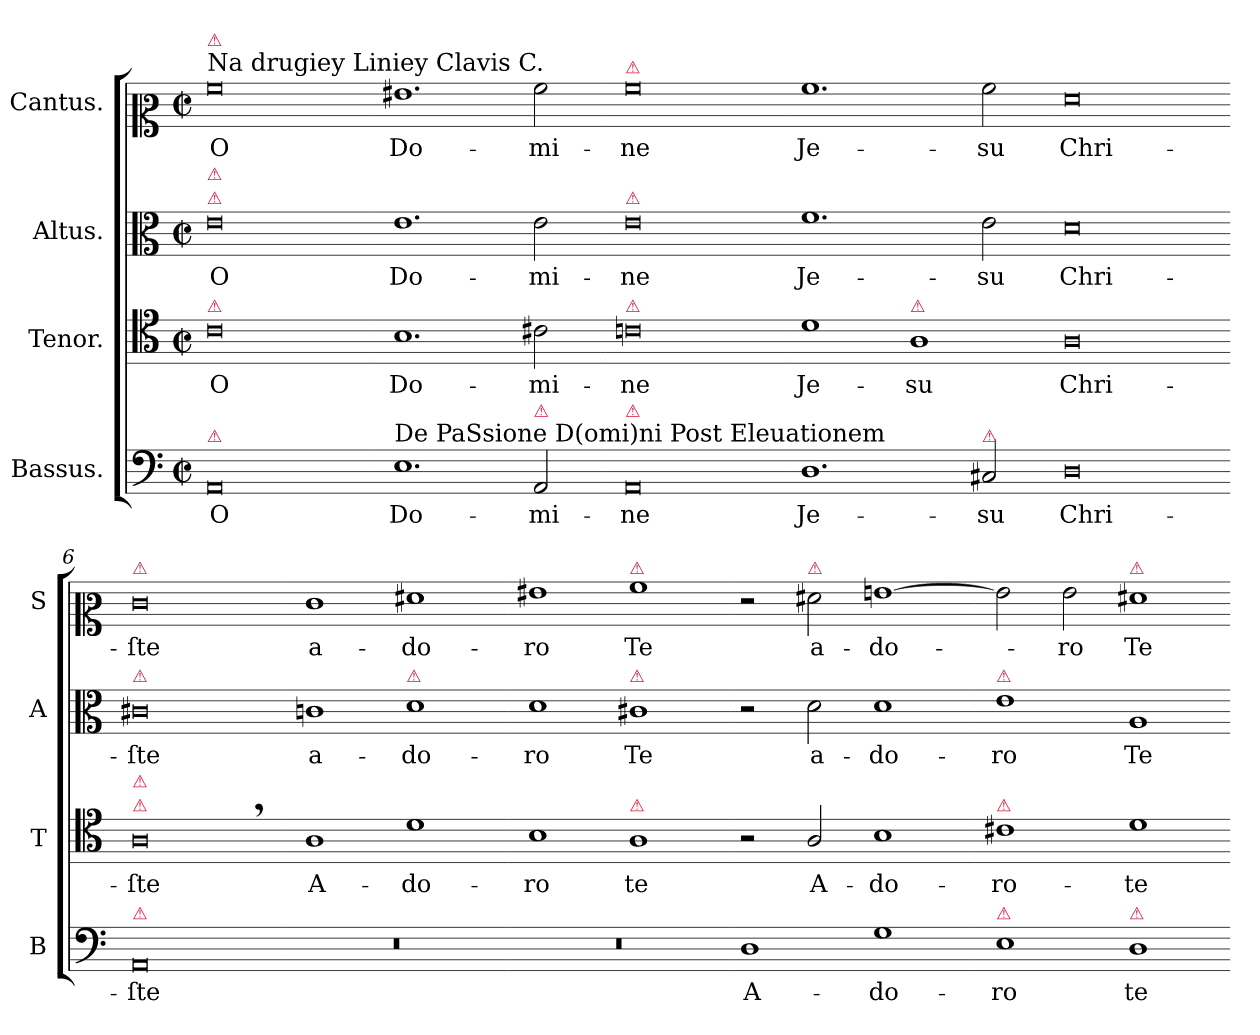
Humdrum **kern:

**kern	**text	**kern	**text	**kern	**text	**kern	**text
*part4	*part4	*part3	*part3	*part2	*part2	*part1	*part1
*staff4	*staff4	*staff3	*staff3	*staff2	*staff2	*staff1	*staff1
*I"Bassus.	*	*I"Tenor.	*	*I"Altus.	*	*I"Cantus.	*
*I'B	*	*I'T	*	*I'A	*	*I'S	*
*clefF4	*	*clefC4	*	*clefC3	*	*clefC2	*
*k[]	*	*k[]	*	*k[]	*	*k[]	*
*M2/1	*	*M2/1	*	*M2/1	*	*M2/1	*
*met(c|)	*	*met(c|)	*	*met(c|)	*	*met(c|)	*
=1	=1	=1	=1	=1	=1	=1	=1
!	!	!	!	!	!	!LO:TX:a:t=Na drugiey Liniey Clavis C.	!
!	!	!	!	!	!	!LO:TX:a:color=crimson:t=⚠	!
!	!	!	!	!LO:TX:a:color=crimson:t=⚠	!	!	!
!	!	!	!	!LO:TX:a:color=crimson:t=⚠	!	!	!
!	!	!LO:TX:a:color=crimson:t=⚠	!	!	!	!	!
!LO:TX:a:color=crimson:t=⚠	!	!	!	!	!	!	!
0AA/	O	0c\	O	0e\	O	0a\	O
=2-	=2-	=2-	=2-	=2-	=2-	=2-	=2-
!LO:TX:a:t=De PaSsione D(omi)ni Post Eleuationem	!	!	!	!	!	!	!
1.E\	Do-	1.B\	Do-	1.e\	Do-	1.g#X\	Do-
!LO:TX:a:color=crimson:t=⚠	!	!	!	!	!	!	!
2AA/	-mi-	2c#X\	-mi-	2e\	-mi-	2a\	-mi-
=3-	=3-	=3-	=3-	=3-	=3-	=3-	=3-
!	!	!	!	!	!	!LO:TX:a:color=crimson:t=⚠	!
!	!	!	!	!LO:TX:a:color=crimson:t=⚠	!	!	!
!	!	!LO:TX:a:color=crimson:t=⚠	!	!	!	!	!
!LO:TX:a:color=crimson:t=⚠	!	!	!	!	!	!	!
0AA/	-ne	0cn\	-ne	0e\	-ne	0a\	-ne
=4-	=4-	=4-	=4-	=4-	=4-	=4-	=4-
1.D\	Je-	1d\	Je-	1.f\	Je-	1.a\	Je-
!	!	!LO:TX:a:color=crimson:t=⚠	!	!	!	!	!
.	.	1A\	-su	.	.	.	.
!LO:TX:a:color=crimson:t=⚠	!	!	!	!	!	!	!
2C#X/	-su	.	.	2e\	-su	2a\	-su
=5-	=5-	=5-	=5-	=5-	=5-	=5-	=5-
0D\	Chri-	0A\	Chri-	0d\	Chri-	0f\	Chri-
=6-	=6-	=6-	=6-	=6-	=6-	=6-	=6-
!	!	!	!	!	!	!LO:TX:a:color=crimson:t=⚠	!
!	!	!	!	!LO:TX:a:color=crimson:t=⚠	!	!	!
!	!	!LO:TX:a:color=crimson:t=⚠	!	!	!	!	!
!	!	!LO:TX:a:color=crimson:t=⚠	!	!	!	!	!
!LO:TX:a:color=crimson:t=⚠	!	!	!	!	!	!	!
0AA/	-ſte	0A,\	-ſte	0c#X\	-ſte	0e\	-ſte
=7-	=7-	=7-	=7-	=7-	=7-	=7-	=7-
0r	.	1A\	A-	1cn\	a-	1e\	a-
!	!	!	!	!LO:TX:a:color=crimson:t=⚠	!	!	!
.	.	1d\	-do-	1d\	-do-	1f#X\	-do-
=8-	=8-	=8-	=8-	=8-	=8-	=8-	=8-
0r	.	1B\	-ro	1d\	-ro	1g#X\	-ro
!	!	!	!	!	!	!LO:TX:a:color=crimson:t=⚠	!
!	!	!	!	!LO:TX:a:color=crimson:t=⚠	!	!	!
!	!	!LO:TX:a:color=crimson:t=⚠	!	!	!	!	!
.	.	1A\	te	1c#X\	Te	1a\	Te
=9-	=9-	=9-	=9-	=9-	=9-	=9-	=9-
1D\	A-	2r	.	2r	.	2r	.
!	!	!	!	!	!	!LO:TX:a:color=crimson:t=⚠	!
.	.	2A/	A-	2d\	a-	2f#X\	a-
1G\	-do-	1B\	-do-	1d\	-do-	[1gn\	-do-
=10-	=10-	=10-	=10-	=10-	=10-	=10-	=10-
!	!	!	!	!LO:TX:a:color=crimson:t=⚠	!	!	!
!	!	!LO:TX:a:color=crimson:t=⚠	!	!	!	!	!
!LO:TX:a:color=crimson:t=⚠	!	!	!	!	!	!	!
1E\	ro	1c#X\	-ro-	1e\	-ro	2g\]	.
.	.	.	.	.	.	2g\	-ro
!	!	!	!	!	!	!LO:TX:a:color=crimson:t=⚠	!
!LO:TX:a:color=crimson:t=⚠	!	!	!	!	!	!	!
1D\	te	1d\	-te	1A/	Te	1f#X\	Te
=-	=-	=-	=-	=-	=-	=-	=-
*-	*-	*-	*-	*-	*-	*-	*-
